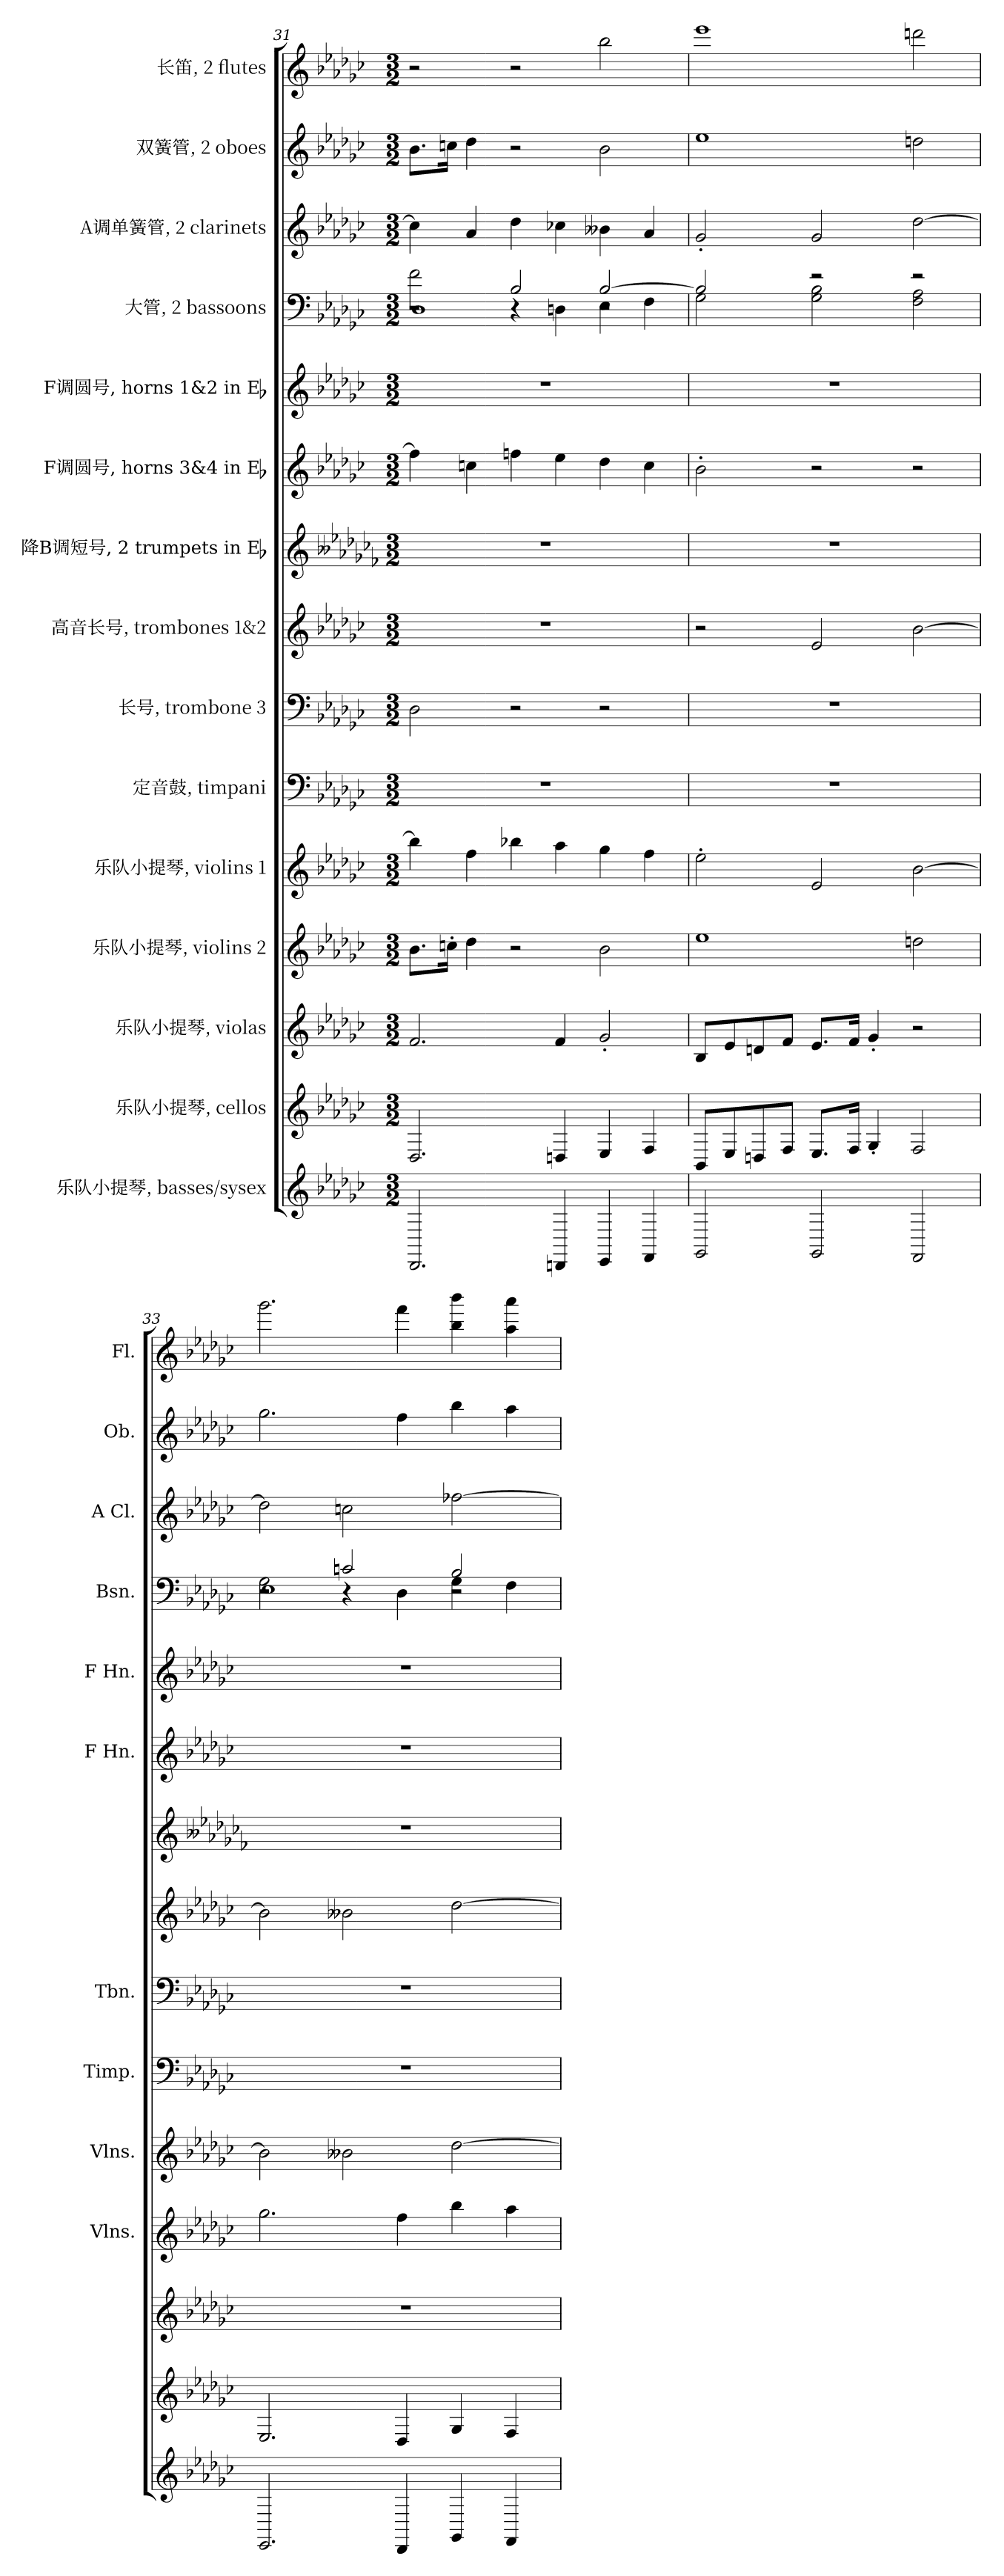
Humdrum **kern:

**kern	**kern	**kern	**kern	**kern	**kern	**kern	**kern	**kern	**kern	**kern	**kern	**kern	**kern	**kern
*part15	*part14	*part13	*part12	*part11	*part10	*part9	*part8	*part7	*part6	*part5	*part4	*part3	*part2	*part1
*staff15	*staff14	*staff13	*staff12	*staff11	*staff10	*staff9	*staff8	*staff7	*staff6	*staff5	*staff4	*staff3	*staff2	*staff1
*I"乐队小提琴, basses/sysex	*I"乐队小提琴, cellos	*I"乐队小提琴, violas	*I"乐队小提琴, violins 2	*I"乐队小提琴, violins 1	*I"定音鼓, timpani	*I"长号, trombone 3	*I"高音长号, trombones 1&amp;2	*I"降B调短号, 2 trumpets in Eb	*I"F调圆号, horns 3&amp;4 in Eb	*I"F调圆号, horns 1&amp;2 in Eb	*I"大管, 2 bassoons	*I"A调单簧管, 2 clarinets	*I"双簧管, 2 oboes	*I"长笛, 2 flutes
*	*	*	*I'Vlns.	*I'Vlns.	*I'Timp.	*I'Tbn.	*	*	*I'F Hn.	*I'F Hn.	*I'Bsn.	*I'A Cl.	*I'Ob.	*I'Fl.
*clefG2	*clefG2	*clefG2	*clefG2	*clefG2	*clefF4	*clefF4	*clefG2	*clefG2	*clefG2	*clefG2	*clefF4	*clefG2	*clefG2	*clefG2
*	*	*	*	*	*	*	*	*ITrd1c2	*ITrd4c7	*ITrd4c7	*	*ITrd2c3	*	*
*k[b-e-a-d-g-c-]	*k[b-e-a-d-g-c-]	*k[b-e-a-d-g-c-]	*k[b-e-a-d-g-c-]	*k[b-e-a-d-g-c-]	*k[b-e-a-d-g-c-]	*k[b-e-a-d-g-c-]	*k[b-e-a-d-g-c-]	*k[b--e-a-d-g-c-f-]	*k[b-e-a-d-g-c-f-]	*k[b-e-a-d-g-c-f-]	*k[b-e-a-d-g-c-]	*k[b-e-a-]	*k[b-e-a-d-g-c-]	*k[b-e-a-d-g-c-]
*M3/2	*M3/2	*M3/2	*M3/2	*M3/2	*M3/2	*M3/2	*M3/2	*M3/2	*M3/2	*M3/2	*M3/2	*M3/2	*M3/2	*M3/2
=31	=31	=31	=31	=31	=31	=31	=31	=31	=31	=31	=31	=31	=31	=31
*	*	*	*	*	*	*	*	*	*	*	*^	*	*	*
*	*	*	*	*	*	*	*	*	*	*	*	*^	*	*	*
2.DD-/	2.D-/	2.f/	8.b-\L	4bb--\]	1.r	2D-\	1.r	1.r	4b--\]	1.r	2r	2f\	1D-	4a\]	8.b-\L	2r
.	.	.	16ccn'\Jk	.	.	.	.	.	.	.	.	.	.	.	16ccn\Jk	.
.	.	.	4dd-\	4ff\	.	.	.	.	4fn\	.	.	.	.	4f/	4dd-\	.
*	*	*	*	*	*	*	*	*	*	*	*	*	*	*	*	*MM99
.	.	.	2r	4bb-X\	.	2r	.	.	4b-X\	.	2B-/	4r	.	4b-\	2r	2r
4DDn/	4Dn/	4f/	.	4aa-\	.	.	.	.	4a-\	.	.	4Dn\	.	4a-X\	.	.
*	*	*	*	*	*	*	*	*	*	*	*	*	*	*	*	*MM103
4EE-/	4E-/	2g-'/	2b-\	4gg-\	.	2r	.	.	4g-\	.	[2B-/	4E-\	2r	4g-X\	2b-\	2bb-\
4FF/	4F/	.	.	4ff\	.	.	.	.	4f\	.	.	4F\	.	4f/	.	.
*	*	*	*	*	*	*	*	*	*	*	*	*v	*v	*	*	*
!!LO:PB:g=z
=32	=32	=32	=32	=32	=32	=32	=32	=32	=32	=32	=32	=32	=32	=32	=32
2GG-/	8BB-/L	8B-/L	1ee-	2ee-'\	1.r	1.r	2r	1.r	2e-'\	1.r	2B-/]	2G-\	2e-'/	1ee-	1eee-
.	8E-/	8e-/	.	.	.	.	.	.	.	.	.	.	.	.	.
.	8Dn/	8dn/	.	.	.	.	.	.	.	.	.	.	.	.	.
.	8F/J	8f/J	.	.	.	.	.	.	.	.	.	.	.	.	.
2GG-/	8.E-/L	8.e-/L	.	2e-/	.	.	2e-/	.	2r	.	2r	2G-\ 2B-\	2e-/	.	.
.	16F/Jk	16f/Jk	.	.	.	.	.	.	.	.	.	.	.	.	.
.	4G-'/	4g-'/	.	.	.	.	.	.	.	.	.	.	.	.	.
2FF/	2F/	2r	2ddn\	[2b-\	.	.	[2b-\	.	2r	.	2r	2F\ 2A-\	[2b-\	2ddn\	2dddn\
=33	=33	=33	=33	=33	=33	=33	=33	=33	=33	=33	=33	=33	=33	=33	=33
*	*	*	*	*	*	*	*	*	*	*	*	*^	*	*	*
2.EE-/	2.E-/	1.r	2.gg-\	2b-\]	1.r	1.r	2b-\]	1.r	1.r	1.r	2r	2G-\	1E-	2b-\]	2.gg-\	2.ggg-\
.	.	.	.	2b--X\	.	.	2b--X\	.	.	.	2cn/	4r	.	2an\	.	.
4DD-/	4D-/	.	4ff\	.	.	.	.	.	.	.	.	4D-\	.	.	4ff\	4fff\
4GG-/	4G-/	.	4bb-\	[2dd-\	.	.	[2dd-\	.	.	.	2B-/	4G-\	2r	[2dd-X\	4bb-\	4bb-\ 4bbb-\
4FF/	4F/	.	4aa-\	.	.	.	.	.	.	.	.	4F\	.	.	4aa-\	4aa-\ 4aaa-\
*	*	*	*	*	*	*	*	*	*	*	*v	*v	*v	*	*	*
=	=	=	=	=	=	=	=	=	=	=	=	=	=	=
*-	*-	*-	*-	*-	*-	*-	*-	*-	*-	*-	*-	*-	*-	*-
